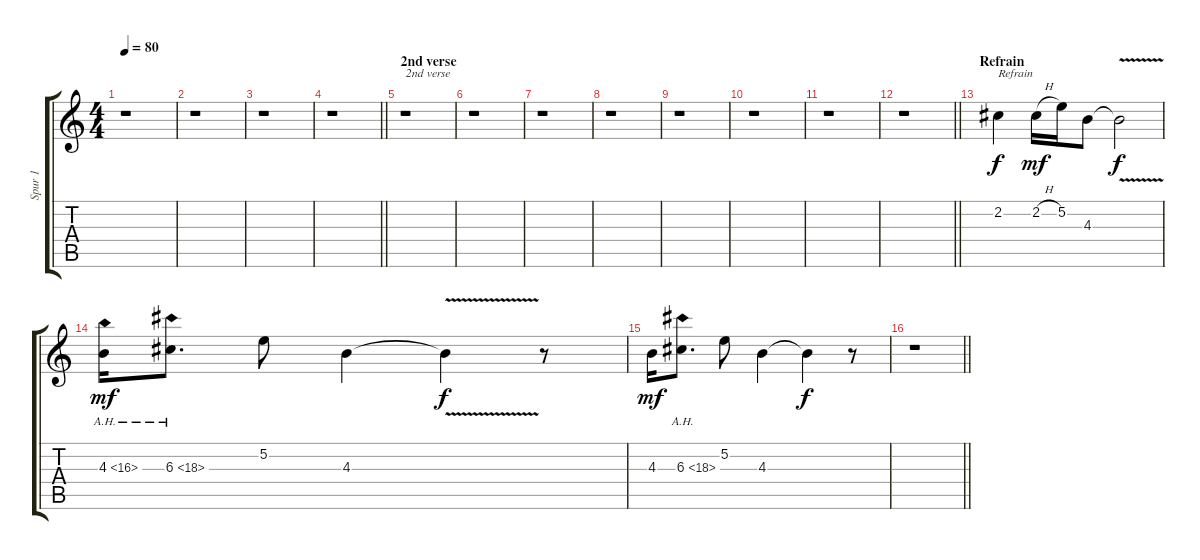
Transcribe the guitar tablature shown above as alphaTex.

\track ("Spur 1" "Spur 1") {instrument distortionguitar}
\staff {score tabs}
\tuning (E4 B3 G3 D3 A2 E2) {hide}
\ts (4 4)
\tempo 80
\clef g2
\ks c
r.1{dy f} |
r.1 |
r.1 |
\barLineRight lightlight
r.1 |
\section ("" "2nd verse")
r.1{txt "2nd verse"} |
r.1 |
r.1 |
r.1 |
r.1 |
r.1 |
r.1 |
\barLineRight lightlight
r.1 |
\section ("" "Refrain")
2.2.4{txt "Refrain"} 2.2{h}.16{dy mf} 5.2.16 4.3.8 4.3{v t}.2{dy f} |
4.3{ah 12}.16{dy mf} 6.3{ah 12}.8{d} 5.2.8 4.3.4 4.3{v t}.4{dy f} r.8 |
4.3.16{dy mf} 6.3{ah 12}.8{d} 5.2.8 4.3.4 4.3{t}.4{dy f} r.8 |
\barLineRight lightlight
r.1
